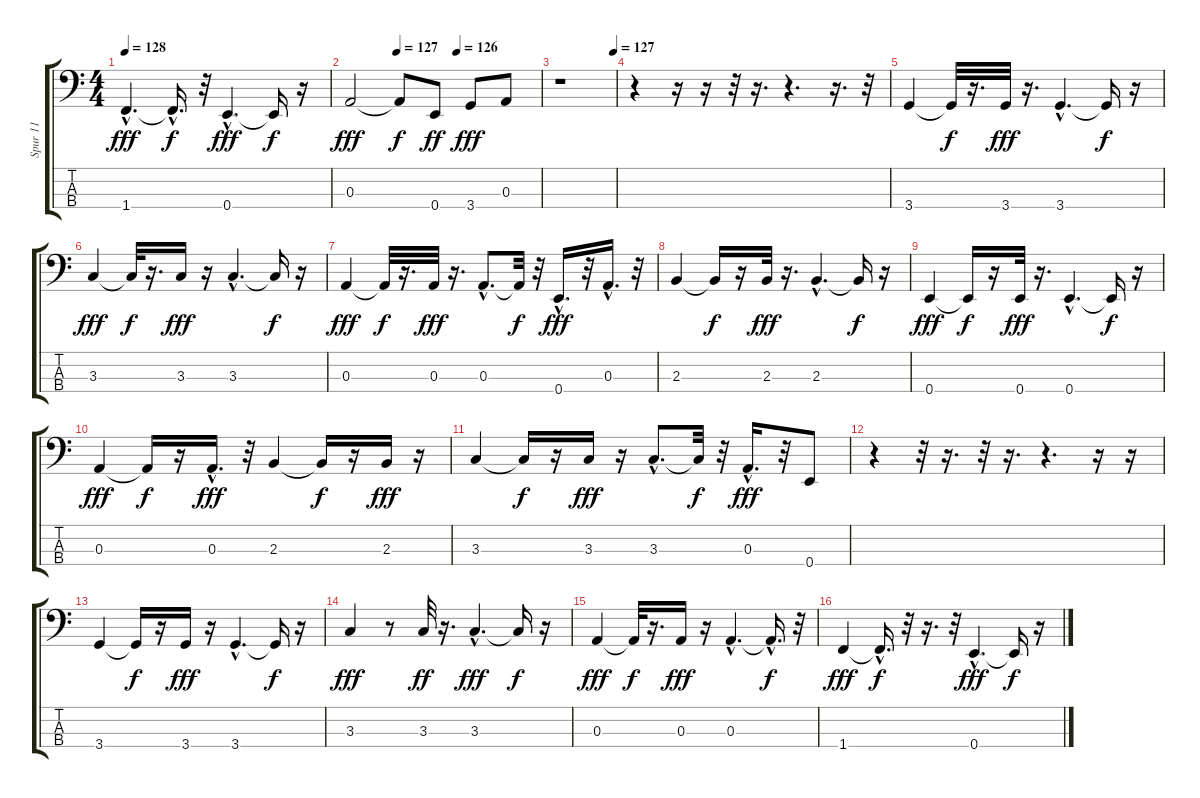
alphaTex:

\track ("Spur 11" "Spur 11") {instrument electricbassfinger}
\staff {score tabs}
\tuning (G2 D2 A1 E1) {hide}
\ts (4 4)
\tempo 128
\clef f4
\ks c
1.4{hac}.4{d dy fff} 1.4{hac t}.16{d dy f} r.32 0.4{hac}.4{d dy fff} 0.4{t}.16{dy f} r.16 |
\tempo (127 0.25)
\tempo (126 0.5625)
0.3.2{dy fff} 0.3{t}.8{dy f} 0.4.8{dy ff} 3.4.8{dy fff} 0.3.8 |
\tempo (127 0.96875)
r.1 |
r.4 r.16 r.16 r.32 r.16{d} r.4{d} r.16{d} r.32 |
3.4.4 3.4{t}.32{dy f} r.16{d} 3.4.32{dy fff} r.16{d} 3.4{hac}.4{d} 3.4{t}.16{dy f} r.16 |
3.3.4{dy fff} 3.3{t}.32{dy f} r.16{d} 3.3.16{dy fff} r.16 3.3{hac}.4{d} 3.3{t}.16{dy f} r.16 |
0.3.4{dy fff} 0.3{t}.32{dy f} r.16{d} 0.3.32{dy fff} r.16{d} 0.3{hac}.8{d} 0.3{t}.32{dy f} r.32 0.4{hac}.16{d dy fff} r.32 0.3{hac}.16{d} r.32 |
2.3.4 2.3{t}.16{dy f} r.16 2.3.32{dy fff} r.16{d} 2.3{hac}.4{d} 2.3{t}.16{dy f} r.16 |
0.4.4{dy fff} 0.4{t}.16{dy f} r.16 0.4.32{dy fff} r.16{d} 0.4{hac}.4{d} 0.4{t}.16{dy f} r.16 |
0.3.4{dy fff} 0.3{t}.16{dy f} r.16 0.3{hac}.16{d dy fff} r.32 2.3.4 2.3{t}.16{dy f} r.16 2.3.16{dy fff} r.16 |
3.3.4 3.3{t}.16{dy f} r.16 3.3.16{dy fff} r.16 3.3{hac}.8{d} 3.3{t}.32{dy f} r.32 0.3{hac}.16{d dy fff} r.32 0.4.8 |
r.4 r.32 r.16{d} r.32 r.16{d} r.4{d} r.16 r.16 |
3.4.4 3.4{t}.16{dy f} r.16 3.4.16{dy fff} r.16 3.4{hac}.4{d} 3.4{t}.16{dy f} r.16 |
3.3.4{dy fff} r.8 3.3.32{dy ff} r.16{d} 3.3{hac}.4{d dy fff} 3.3{t}.16{dy f} r.16 |
0.3.4{dy fff} 0.3{t}.32{dy f} r.16{d} 0.3.16{dy fff} r.16 0.3{hac}.4{d} 0.3{hac t}.16{d dy f} r.32 |
1.4.4{dy fff} 1.4{hac t}.16{d dy f} r.32 r.16{d} r.32 0.4{hac}.4{d dy fff} 0.4{t}.16{dy f} r.16
